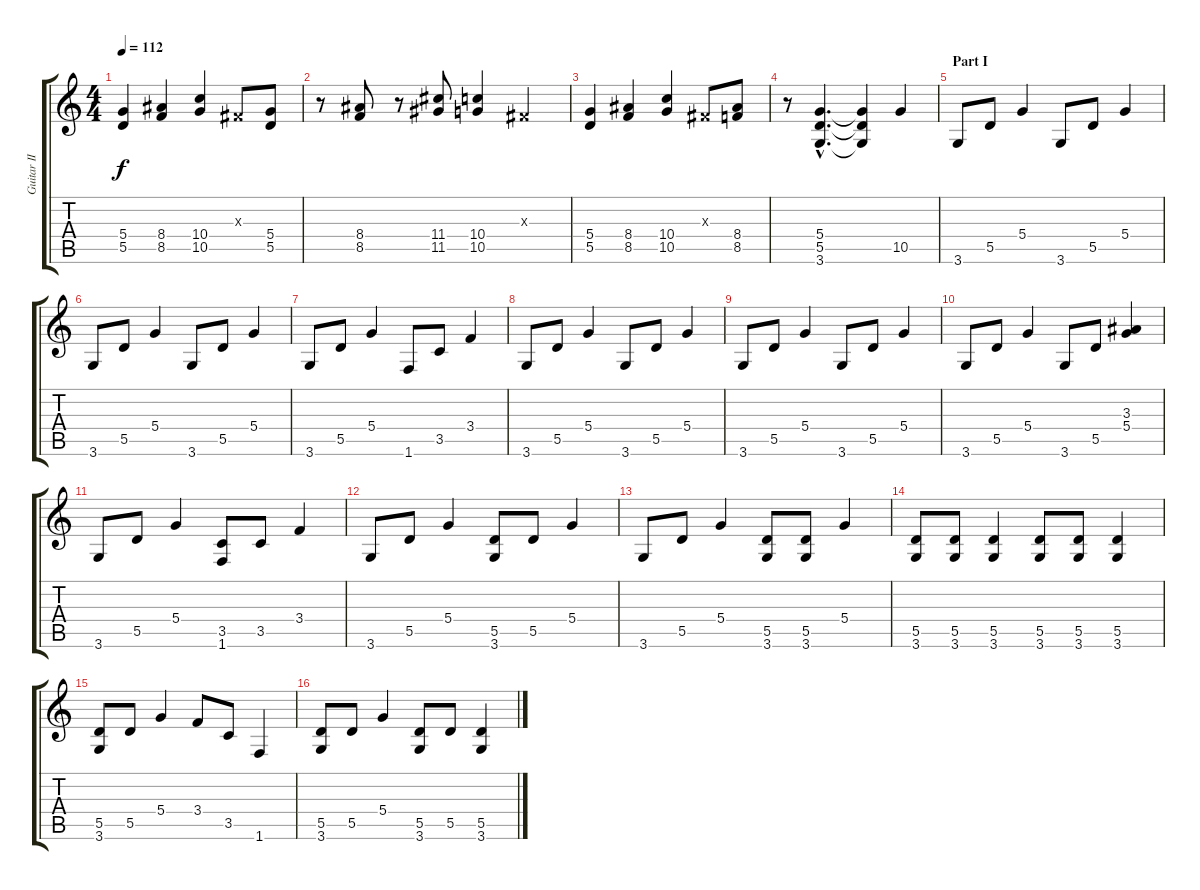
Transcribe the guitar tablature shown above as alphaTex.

\track ("Guitar II" "Guitar II") {instrument distortionguitar}
\staff {score tabs}
\tuning (E4 B3 G3 D3 A2 E2) {hide}
\ts (4 4)
\tempo 112
\clef g2
\ks c
(5.4 5.5).4{dy f} (8.4 8.5).4 (10.4 10.5).4 -1.3{x}.8 (5.4 5.5).8 |
r.8 (8.4 8.5).8 r.8 (11.4 11.5).8 (10.4 10.5).4 -1.3{x}.4 |
(5.4 5.5).4 (8.4 8.5).4 (10.4 10.5).4 -1.3{x}.8 (8.4 8.5).8 |
r.8 (5.4{hac} 5.5{hac} 3.6{hac}).4{d} (5.4{t} 5.5{t} 3.6{t}).4 10.5.4 |
\section ("" "Part I")
3.6.8 5.5.8 5.4.4 3.6.8 5.5.8 5.4.4 |
3.6.8 5.5.8 5.4.4 3.6.8 5.5.8 5.4.4 |
3.6.8 5.5.8 5.4.4 1.6.8 3.5.8 3.4.4 |
3.6.8 5.5.8 5.4.4 3.6.8 5.5.8 5.4.4 |
3.6.8 5.5.8 5.4.4 3.6.8 5.5.8 5.4.4 |
3.6.8 5.5.8 5.4.4 3.6.8 5.5.8 (3.3 5.4).4 |
3.6.8 5.5.8 5.4.4 (3.5 1.6).8 3.5.8 3.4.4 |
3.6.8 5.5.8 5.4.4 (5.5 3.6).8 5.5.8 5.4.4 |
3.6.8 5.5.8 5.4.4 (5.5 3.6).8 (5.5 3.6).8 5.4.4 |
(5.5 3.6).8 (5.5 3.6).8 (5.5 3.6).4 (5.5 3.6).8 (5.5 3.6).8 (5.5 3.6).4 |
(5.5 3.6).8 5.5.8 5.4.4 3.4.8 3.5.8 1.6.4 |
(5.5 3.6).8 5.5.8 5.4.4 (5.5 3.6).8 5.5.8 (5.5 3.6).4
